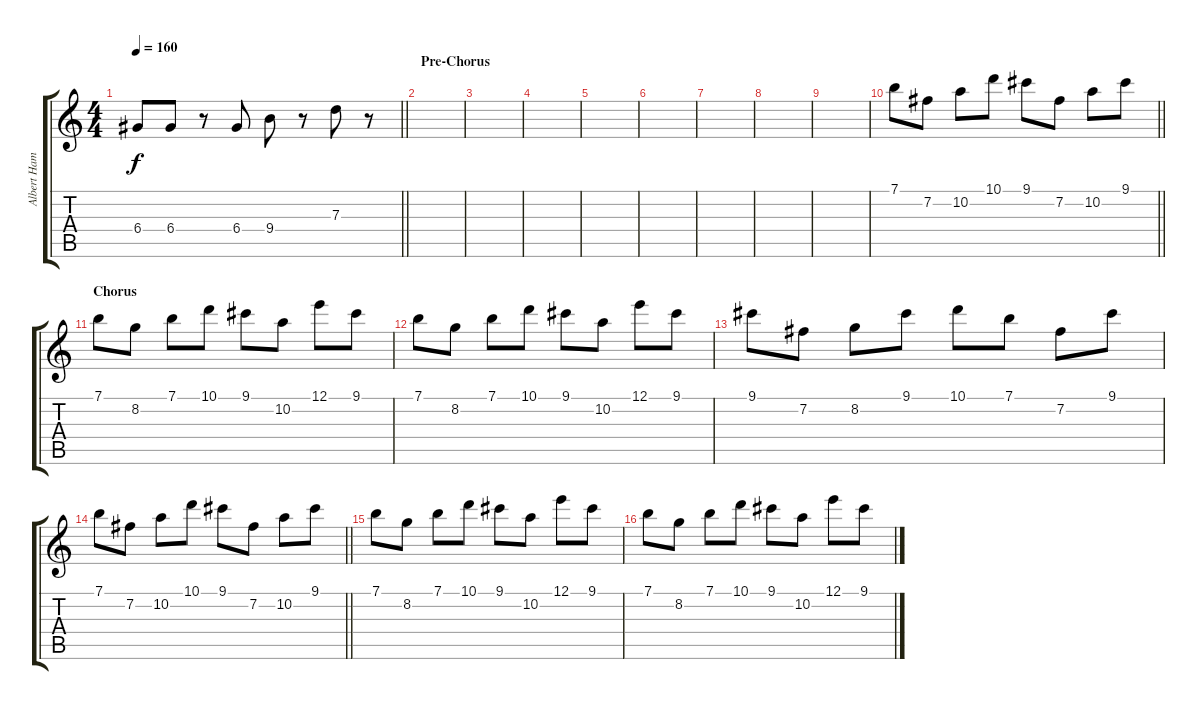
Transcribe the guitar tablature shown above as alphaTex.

\track ("Albert Hammond Jr" "Albert Ham") {instrument overdrivenguitar}
\staff {score tabs}
\tuning (E4 B3 G3 D3 A2 E2) {hide}
\ts (4 4)
\tempo 160
\clef g2
\barLineRight lightlight
\ks c
6.4.8{dy f} 6.4.8 r.8 6.4.8 9.4.8 r.8 7.3.8 r.8 |
\section ("" "Pre-Chorus")
|
|
|
|
|
|
|
|
\barLineRight lightlight
7.1.8 7.2.8 10.2.8 10.1.8 9.1.8 7.2.8 10.2.8 9.1.8 |
\section ("" "Chorus")
7.1.8 8.2.8 7.1.8 10.1.8 9.1.8 10.2.8 12.1.8 9.1.8 |
7.1.8 8.2.8 7.1.8 10.1.8 9.1.8 10.2.8 12.1.8 9.1.8 |
9.1.8 7.2.8 8.2.8 9.1.8 10.1.8 7.1.8 7.2.8 9.1.8 |
\barLineRight lightlight
7.1.8 7.2.8 10.2.8 10.1.8 9.1.8 7.2.8 10.2.8 9.1.8 |
7.1.8 8.2.8 7.1.8 10.1.8 9.1.8 10.2.8 12.1.8 9.1.8 |
7.1.8 8.2.8 7.1.8 10.1.8 9.1.8 10.2.8 12.1.8 9.1.8
